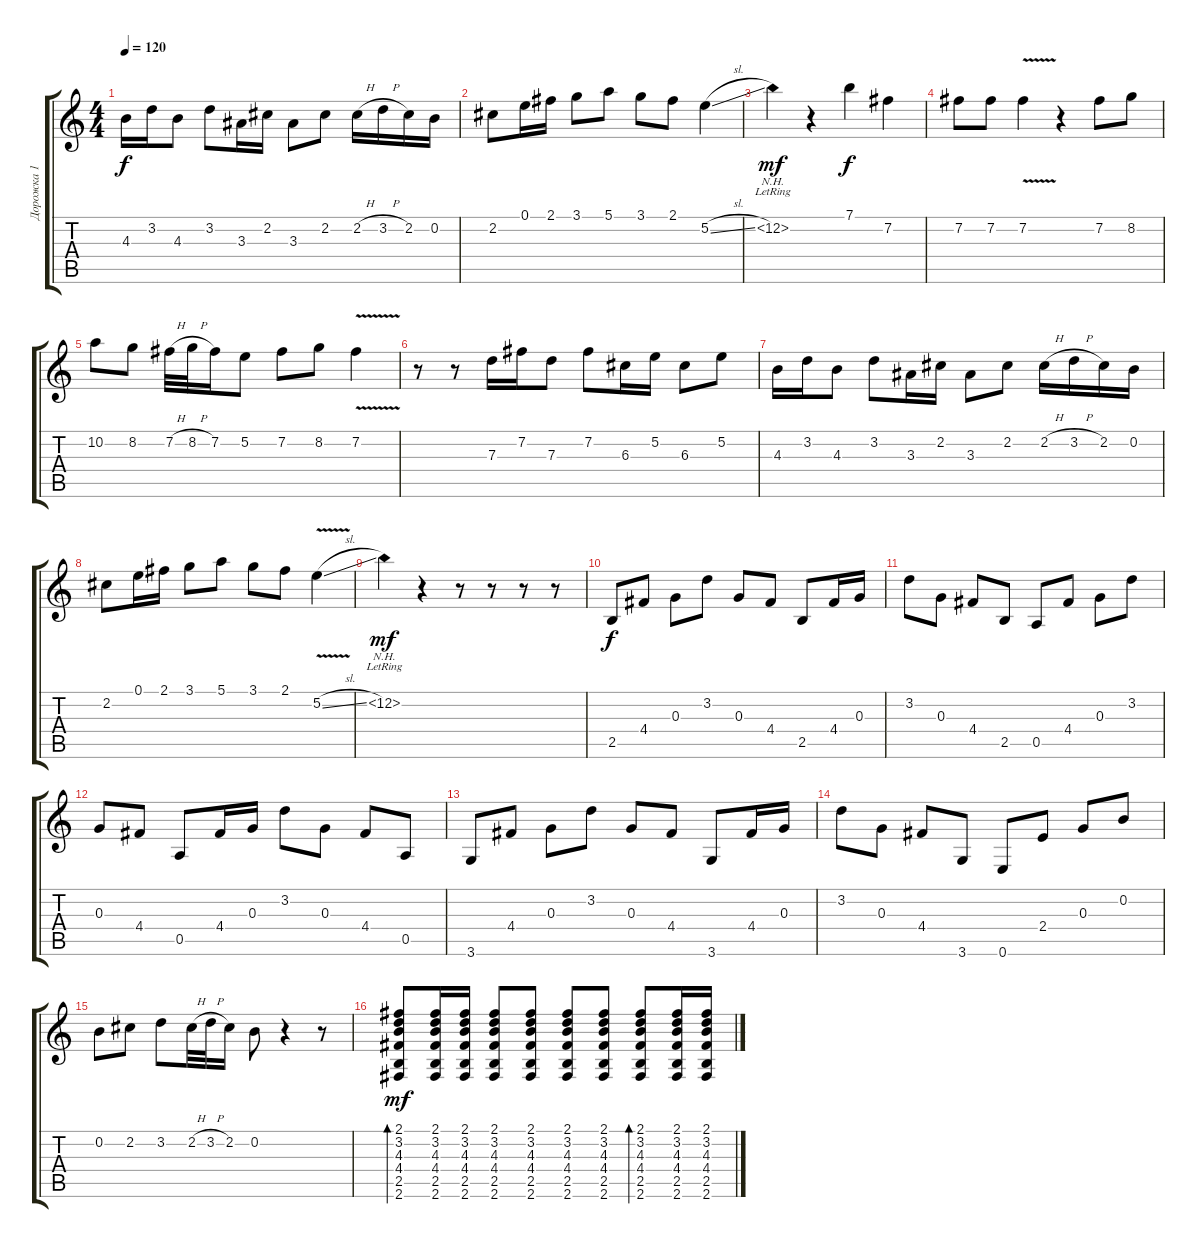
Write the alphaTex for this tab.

\track ("Дорожка 1" "Дорожка 1") {instrument acousticguitarnylon}
\staff {score tabs}
\tuning (E4 B3 G3 D3 A2 E2) {hide}
\ts (4 4)
\tempo 120
\clef g2
\ks c
4.3.16{dy f} 3.2.16 4.3.8 3.2.8 3.3.16 2.2.16 3.3.8 2.2.8 2.2{h}.16 3.2{h}.16 2.2.16 0.2.16 |
2.2.8 0.1.16 2.1.16 3.1.8 5.1.8 3.1.8 2.1.8 5.2{sl}.4 |
12.2{nh lr}.4{dy mf} r.4 7.1.4{dy f} 7.2.4 |
7.2.8 7.2.8 7.2{v}.4 r.4 7.2.8 8.2.8 |
10.2.8 8.2.8 7.2{h}.32 8.2{h}.32 7.2.16 5.2.8 7.2.8 8.2.8 7.2{v}.4 |
r.8 r.8 7.3.16 7.2.16 7.3.8 7.2.8 6.3.16 5.2.16 6.3.8 5.2.8 |
4.3.16 3.2.16 4.3.8 3.2.8 3.3.16 2.2.16 3.3.8 2.2.8 2.2{h}.16 3.2{h}.16 2.2.16 0.2.16 |
2.2.8 0.1.16 2.1.16 3.1.8 5.1.8 3.1.8 2.1.8 5.2{v sl}.4 |
12.2{nh lr}.4{dy mf} r.4 r.8 r.8 r.8 r.8 |
2.5.8{dy f} 4.4.8 0.3.8 3.2.8 0.3.8 4.4.8 2.5.8 4.4.16 0.3.16 |
3.2.8 0.3.8 4.4.8 2.5.8 0.5.8 4.4.8 0.3.8 3.2.8 |
0.3.8 4.4.8 0.5.8 4.4.16 0.3.16 3.2.8 0.3.8 4.4.8 0.5.8 |
3.6.8 4.4.8 0.3.8 3.2.8 0.3.8 4.4.8 3.6.8 4.4.16 0.3.16 |
3.2.8 0.3.8 4.4.8 3.6.8 0.6.8 2.4.8 0.3.8 0.2.8 |
0.2.8 2.2.8 3.2.8 2.2{h}.32 3.2{h}.32 2.2.16 0.2.8 r.4 r.8 |
(2.1 3.2 4.3 4.4 2.5 2.6).8{bd 30 dy mf} (2.1 3.2 4.3 4.4 2.5 2.6).16 (2.1 3.2 4.3 4.4 2.5 2.6).16 (2.1 3.2 4.3 4.4 2.5 2.6).8 (2.1 3.2 4.3 4.4 2.5 2.6).8 (2.1 3.2 4.3 4.4 2.5 2.6).8 (2.1 3.2 4.3 4.4 2.5 2.6).8 (2.1 3.2 4.3 4.4 2.5 2.6).8{bd 30} (2.1 3.2 4.3 4.4 2.5 2.6).16 (2.1 3.2 4.3 4.4 2.5 2.6).16
